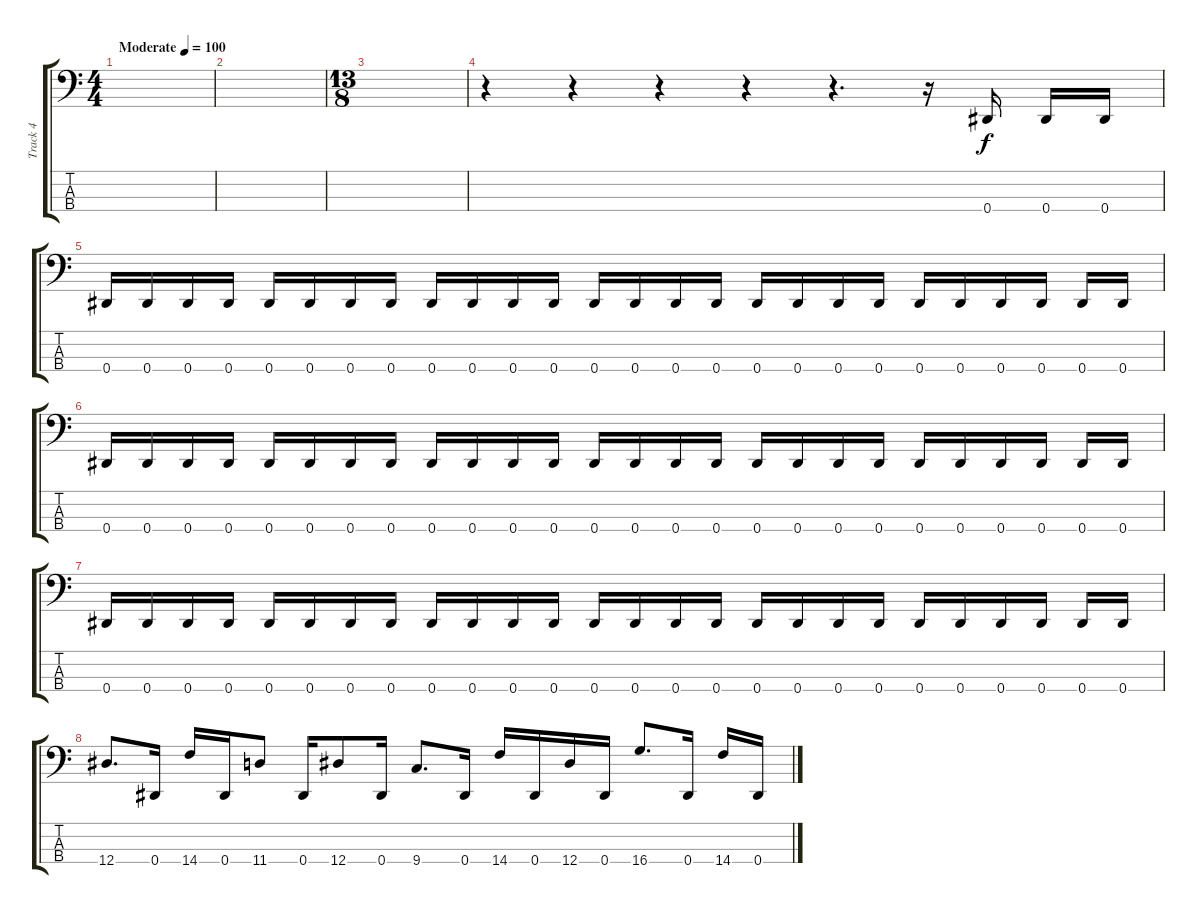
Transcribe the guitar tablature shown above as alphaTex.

\track ("Track 4" "Track 4") {instrument electricbasspick}
\staff {score tabs}
\tuning (Gb2 Db2 Ab1 Eb1) {hide}
\ts (4 4)
\tempo (100 "Moderate")
\clef f4
\ks c
|
|
\ts (13 8)
|
r.4 r.4 r.4 r.4 r.4{d} r.16 0.4.16 0.4.16 0.4.16 |
0.4.16 0.4.16 0.4.16 0.4.16 0.4.16 0.4.16 0.4.16 0.4.16 0.4.16 0.4.16 0.4.16 0.4.16 0.4.16 0.4.16 0.4.16 0.4.16 0.4.16 0.4.16 0.4.16 0.4.16 0.4.16 0.4.16 0.4.16 0.4.16 0.4.16 0.4.16 |
0.4.16 0.4.16 0.4.16 0.4.16 0.4.16 0.4.16 0.4.16 0.4.16 0.4.16 0.4.16 0.4.16 0.4.16 0.4.16 0.4.16 0.4.16 0.4.16 0.4.16 0.4.16 0.4.16 0.4.16 0.4.16 0.4.16 0.4.16 0.4.16 0.4.16 0.4.16 |
0.4.16 0.4.16 0.4.16 0.4.16 0.4.16 0.4.16 0.4.16 0.4.16 0.4.16 0.4.16 0.4.16 0.4.16 0.4.16 0.4.16 0.4.16 0.4.16 0.4.16 0.4.16 0.4.16 0.4.16 0.4.16 0.4.16 0.4.16 0.4.16 0.4.16 0.4.16 |
12.4.8{d} 0.4.16 14.4.16 0.4.16 11.4.8 0.4.16 12.4.8 0.4.16 9.4.8{d} 0.4.16 14.4.16 0.4.16 12.4.16 0.4.16 16.4.8{d} 0.4.16 14.4.16 0.4.16
